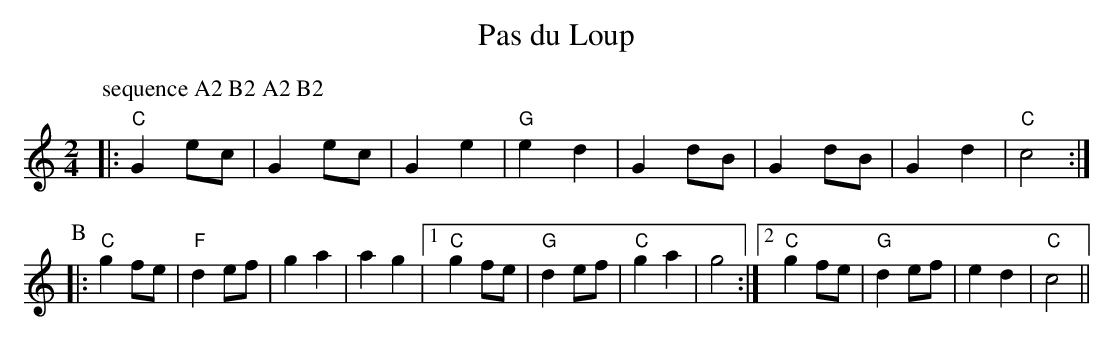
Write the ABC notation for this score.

X:1
T:Pas du Loup
L:1/8
M:2/4
K:Cmaj
P:sequence A2 B2 A2 B2
P:A
|:"C"G2ec|G2ec|G2e2|"G"e2d2|G2dB|G2dB|G2d2|"C"c4:|
P:B
|:"C"g2fe|"F"d2ef|g2a2|a2g2|1"C"g2fe|"G"d2ef|"C"g2a2|g4:|2"C"g2fe|"G"d2ef|e2d2|"C"c4||
